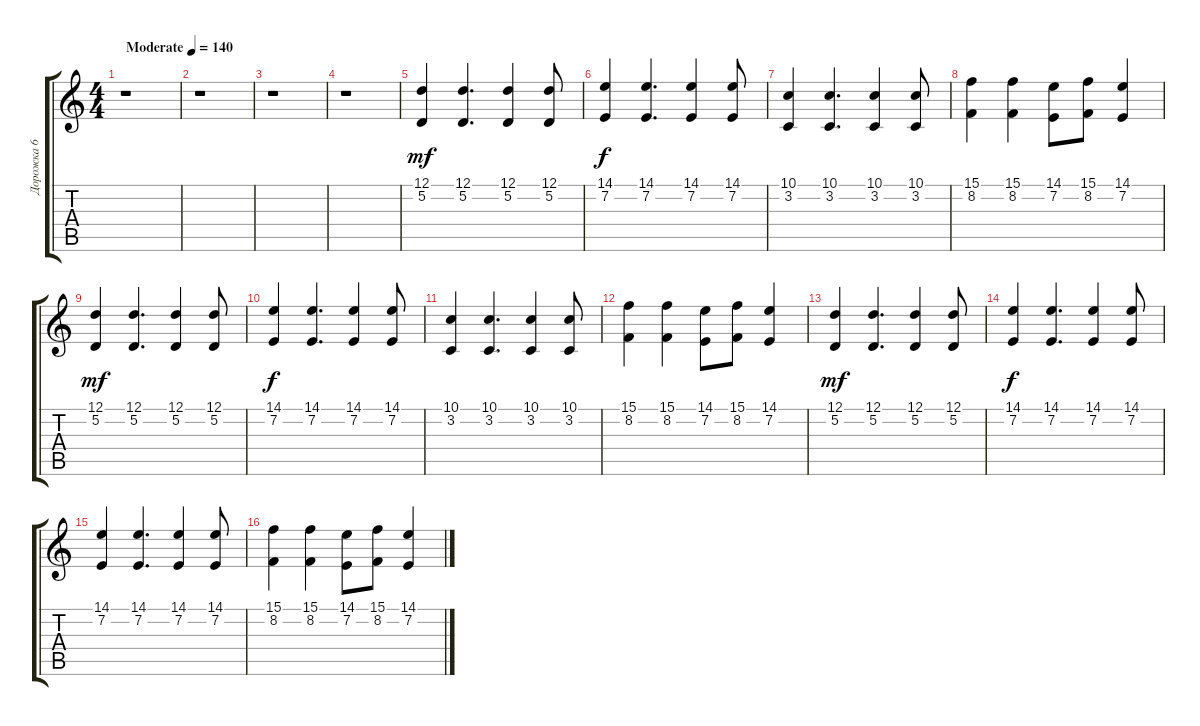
\track ("Дорожка 6" "Дорожка 6") {instrument musicbox}
\staff {score tabs}
\tuning (D4 A3 F3 C3 G2 C2) {hide}
\ts (4 4)
\tempo (140 "Moderate")
\clef g2
\ks c
r.1{dy mf instrument musicbox} |
r.1 |
r.1 |
r.1 |
(12.1 5.2).4 (12.1 5.2).4{d} (12.1 5.2).4 (12.1 5.2).8 |
(14.1 7.2).4{dy f} (14.1 7.2).4{d} (14.1 7.2).4 (14.1 7.2).8 |
(10.1 3.2).4 (10.1 3.2).4{d} (10.1 3.2).4 (10.1 3.2).8 |
(15.1 8.2).4 (15.1 8.2).4 (14.1 7.2).8 (15.1 8.2).8 (14.1 7.2).4 |
(12.1 5.2).4{dy mf} (12.1 5.2).4{d} (12.1 5.2).4 (12.1 5.2).8 |
(14.1 7.2).4{dy f} (14.1 7.2).4{d} (14.1 7.2).4 (14.1 7.2).8 |
(10.1 3.2).4 (10.1 3.2).4{d} (10.1 3.2).4 (10.1 3.2).8 |
(15.1 8.2).4 (15.1 8.2).4 (14.1 7.2).8 (15.1 8.2).8 (14.1 7.2).4 |
(12.1 5.2).4{dy mf} (12.1 5.2).4{d} (12.1 5.2).4 (12.1 5.2).8 |
(14.1 7.2).4{dy f} (14.1 7.2).4{d} (14.1 7.2).4 (14.1 7.2).8 |
(14.1 7.2).4 (14.1 7.2).4{d} (14.1 7.2).4 (14.1 7.2).8 |
(15.1 8.2).4 (15.1 8.2).4 (14.1 7.2).8 (15.1 8.2).8 (14.1 7.2).4
